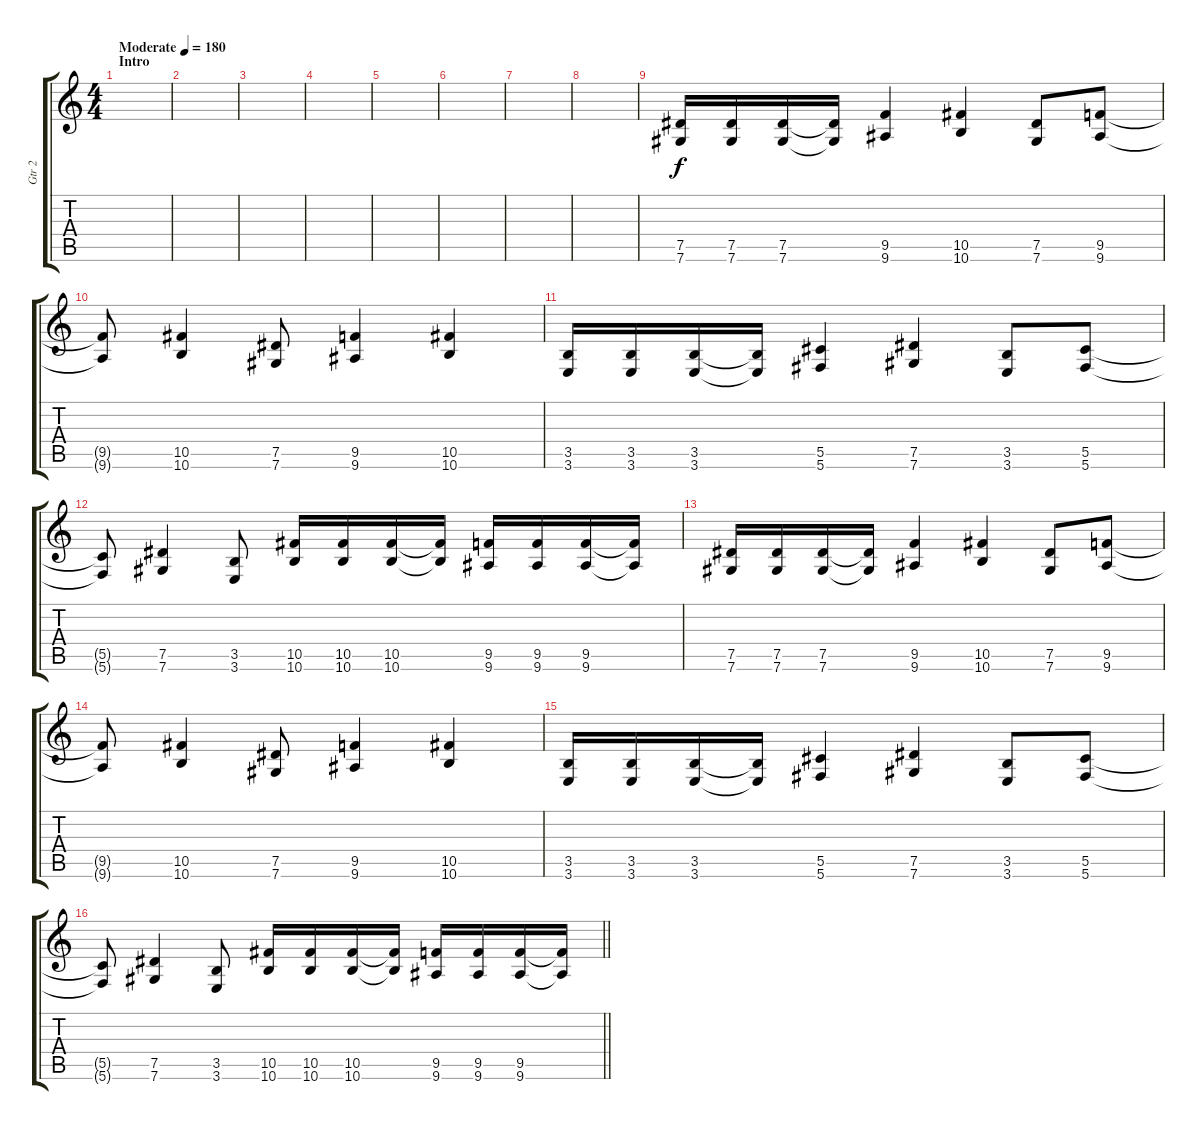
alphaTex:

\track ("Gtr 2" "Gtr 2") {instrument distortionguitar}
\staff {score tabs}
\tuning (Eb4 Bb3 Gb3 Db3 Ab2 Db2) {hide}
\ts (4 4)
\section ("" "Intro")
\tempo (180 "Moderate")
\clef g2
\ks c
|
|
|
|
|
|
|
|
(7.5 7.6).16 (7.5 7.6).16 (7.5 7.6).16 (7.5{t} 7.6{t}).16 (9.5 9.6).4 (10.5 10.6).4 (7.5 7.6).8 (9.5 9.6).8 |
(9.5{t} 9.6{t}).8 (10.5 10.6).4 (7.5 7.6).8 (9.5 9.6).4 (10.5 10.6).4 |
(3.5 3.6).16 (3.5 3.6).16 (3.5 3.6).16 (3.5{t} 3.6{t}).16 (5.5 5.6).4 (7.5 7.6).4 (3.5 3.6).8 (5.5 5.6).8 |
(5.5{t} 5.6{t}).8 (7.5 7.6).4 (3.5 3.6).8 (10.5 10.6).16 (10.5 10.6).16 (10.5 10.6).16 (10.5{t} 10.6{t}).16 (9.5 9.6).16 (9.5 9.6).16 (9.5 9.6).16 (9.5{t} 9.6{t}).16 |
(7.5 7.6).16 (7.5 7.6).16 (7.5 7.6).16 (7.5{t} 7.6{t}).16 (9.5 9.6).4 (10.5 10.6).4 (7.5 7.6).8 (9.5 9.6).8 |
(9.5{t} 9.6{t}).8 (10.5 10.6).4 (7.5 7.6).8 (9.5 9.6).4 (10.5 10.6).4 |
(3.5 3.6).16 (3.5 3.6).16 (3.5 3.6).16 (3.5{t} 3.6{t}).16 (5.5 5.6).4 (7.5 7.6).4 (3.5 3.6).8 (5.5 5.6).8 |
\barLineRight lightlight
(5.5{t} 5.6{t}).8 (7.5 7.6).4 (3.5 3.6).8 (10.5 10.6).16 (10.5 10.6).16 (10.5 10.6).16 (10.5{t} 10.6{t}).16 (9.5 9.6).16 (9.5 9.6).16 (9.5 9.6).16 (9.5{t} 9.6{t}).16
